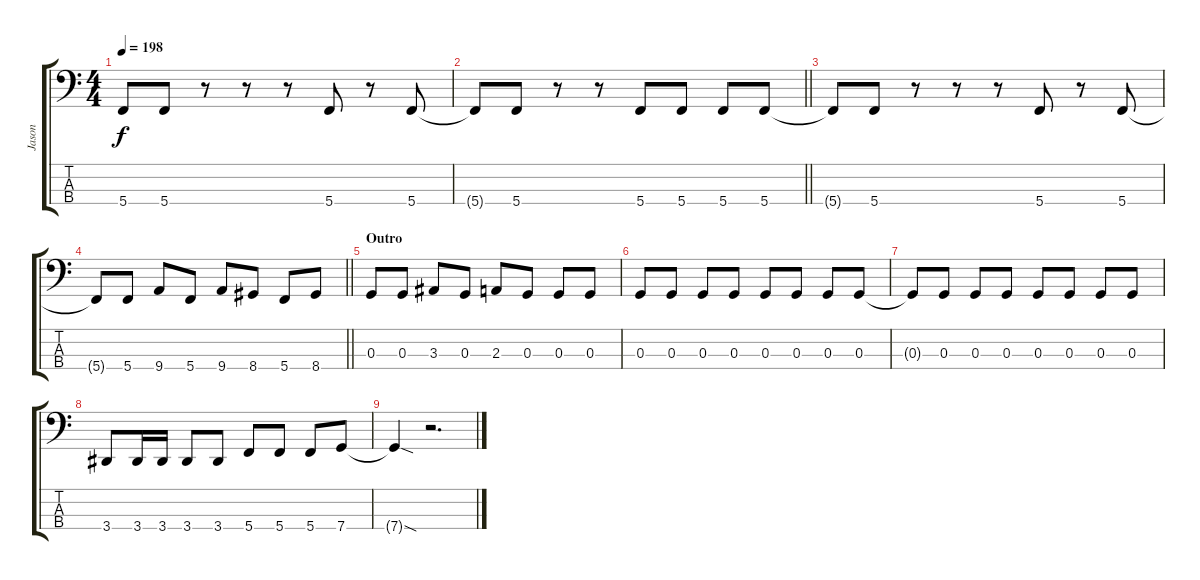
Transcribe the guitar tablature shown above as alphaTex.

\track ("Jason" "Jason") {instrument electricbasspick}
\staff {score tabs}
\tuning (F2 C2 G1 C1) {hide}
\ts (4 4)
\tempo 198
\clef f4
\ks c
5.4{t}.8{dy f} 5.4.8 r.8 r.8 r.8 5.4.8 r.8 5.4.8 |
\barLineRight lightlight
5.4{t}.8 5.4.8 r.8 r.8 5.4.8 5.4.8 5.4.8 5.4.8 |
5.4{t}.8 5.4.8 r.8 r.8 r.8 5.4.8 r.8 5.4.8 |
\barLineRight lightlight
5.4{t}.8 5.4.8 9.4.8 5.4.8 9.4.8 8.4.8 5.4.8 8.4.8 |
\section ("" "Outro")
0.3.8 0.3.8 3.3.8 0.3.8 2.3.8 0.3.8 0.3.8 0.3.8 |
0.3.8 0.3.8 0.3.8 0.3.8 0.3.8 0.3.8 0.3.8 0.3.8 |
0.3{t}.8 0.3.8 0.3.8 0.3.8 0.3.8 0.3.8 0.3.8 0.3.8 |
3.4.8 3.4.16 3.4.16 3.4.8 3.4.8 5.4.8 5.4.8 5.4.8 7.4.8 |
7.4{sod t}.4 r.2{d}
